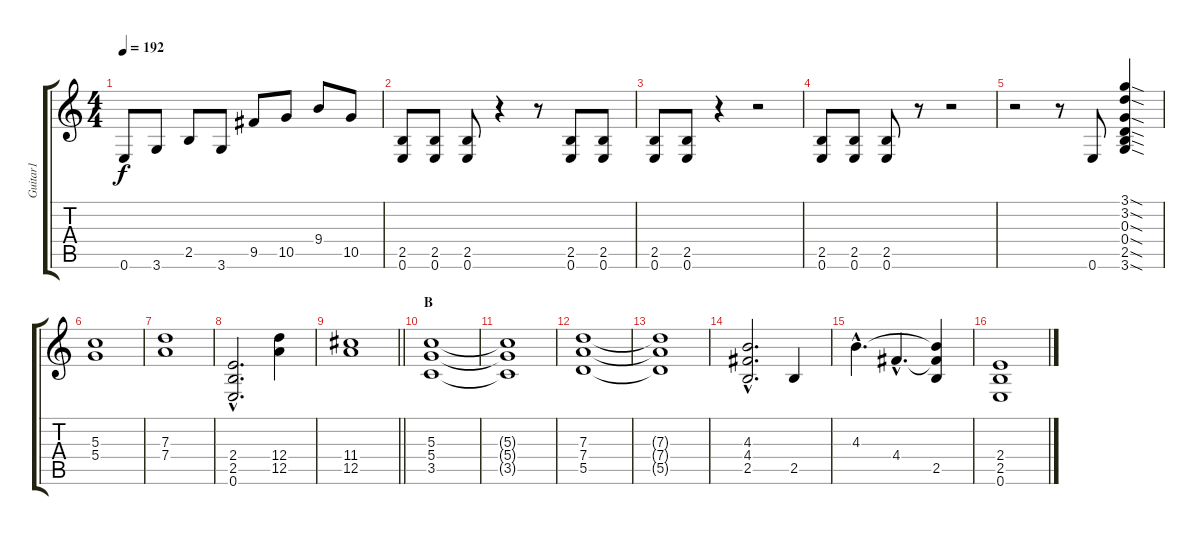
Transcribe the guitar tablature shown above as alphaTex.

\track ("Guitar1" "Guitar1") {instrument distortionguitar}
\staff {score tabs}
\tuning (E4 B3 G3 D3 A2 E2) {hide}
\ts (4 4)
\tempo 192
\clef g2
\ks c
0.6.8{dy f} 3.6.8 2.5.8 3.6.8 9.5.8 10.5.8 9.4.8 10.5.8 |
(2.5 0.6).8 (2.5 0.6).8 (2.5 0.6).8 r.4 r.8 (2.5 0.6).8 (2.5 0.6).8 |
(2.5 0.6).8 (2.5 0.6).8 r.4 r.2 |
(2.5 0.6).8 (2.5 0.6).8 (2.5 0.6).8 r.8 r.2 |
r.2 r.8 0.6.8 (3.1{sod} 3.2{sod} 0.3{sod} 0.4{sod} 2.5{sod} 3.6{sod}).4 |
(5.3 5.4).1 |
(7.3 7.4).1 |
(2.4{hac} 2.5{hac} 0.6{hac}).2{d} (12.4 12.5).4 |
\barLineRight lightlight
(11.4 12.5).1 |
\section ("" "B")
(5.3 5.4 3.5).1 |
(5.3{t} 5.4{t} 3.5{t}).1 |
(7.3 7.4 5.5).1 |
(7.3{t} 7.4{t} 5.5{t}).1 |
(4.3{hac} 4.4{hac} 2.5{hac}).2{d} 2.5.4 |
4.3{hac}.4{d} 4.4{hac}.4{d} (4.3{t} 4.4{t} 2.5).4 |
(2.4 2.5 0.6).1
